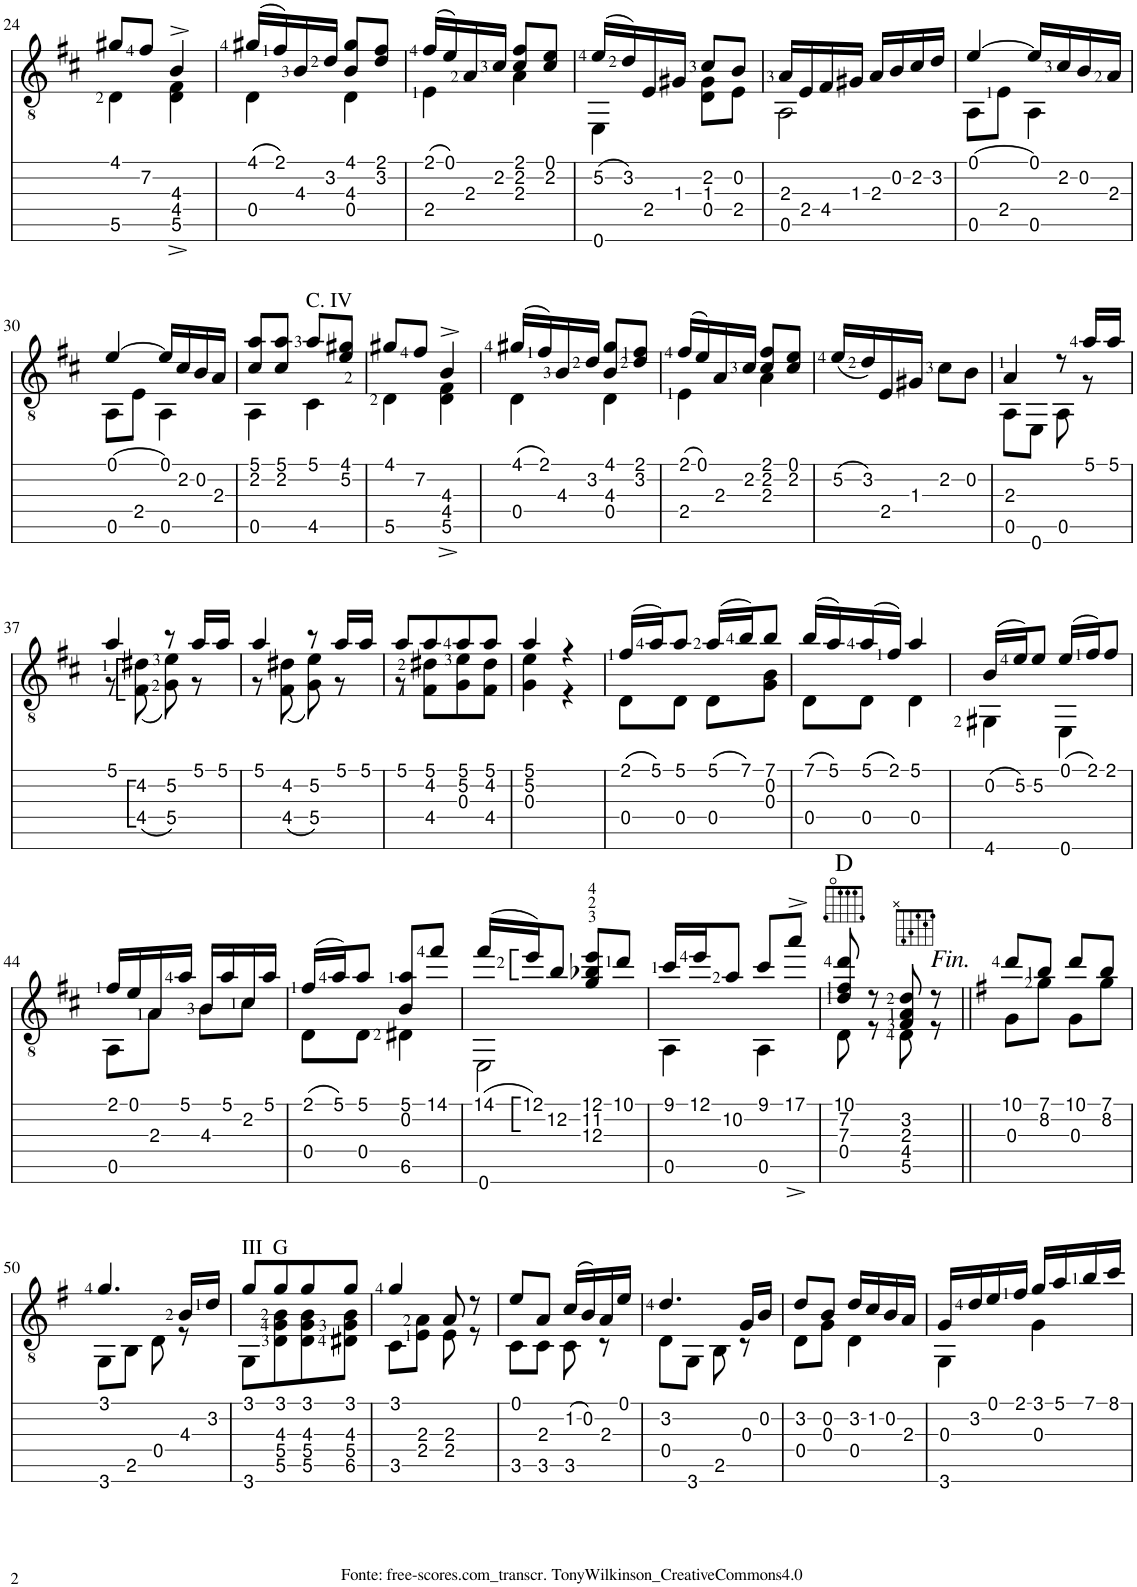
**kern	**kern	**harte
*part1	*part1	*part1
*staff2	*staff1	*
*I"Guitar	*	*
*I'Guit.	*	*
!!LO:PB:g=z
*	*clefGv2	*
*k[f#c#]	*k[f#c#]	*
*M2/4	*M2/4	*
=24	=24	=24
*^	*^	*
8g#L	4D	8g#X/L	4D\	.
8f#J	.	8f#/J	.	.
4B^	4D 4F#	4B^/	4D\ 4F#\	.
=25	=25	=25	=25	=25
16g#LL	4D	(16g#X/LL	4D\	.
16f#J	.	16f#/)	.	.
16BL	.	16B/	.	.
16dJJ	.	16d/JJ	.	.
8B\ 8g#\L	4D	8B/ 8g#/L	4D\	.
8d\ 8f#\J	.	8d/ 8f#/J	.	.
=26	=26	=26	=26	=26
16f#LL	4E	(16f#/LL	4E\	.
16eJ	.	16e/)	.	.
16AL	.	16A/	.	.
16c#JJ	.	16c#/JJ	.	.
8c#\ 8f#\L	4A	8c#/ 8f#/L	4A\	.
8c#\ 8e\J	.	8c#/ 8e/J	.	.
=27	=27	=27	=27	=27
16eLL	4EE	(16e/LL	4EE\	.
16dJ	.	16d/)	.	.
16EL	.	16E/	.	.
16G#JJ	.	16G#X/JJ	.	.
8c#L	8D\ 8G#\L	8c#/L	8D\ 8G#\L	.
8BJ	8EJ	8B/J	8E\J	.
=28	=28	=28	=28	=28
16ALL	2AA	16A/LL	2AA\	.
16EJ	.	16E/	.	.
16F#L	.	16F#/	.	.
16G#JJ	.	16G#X/JJ	.	.
16ALL	.	16A/LL	.	.
16BJ	.	16B/	.	.
16c#L	.	16c#/	.	.
16dJJ	.	16d/JJ	.	.
=29	=29	=29	=29	=29
[4e	8AAL	[4e/	8AA\L	.
.	8EJ	.	8E\J	.
16eLL]	4AA	16e/LL]	4AA\	.
16c#J	.	16c#/	.	.
16BL	.	16B/	.	.
16AJJ	.	16A/JJ	.	.
!!LO:LB:g=z	!!
=30	=30	=30	=30	=30
[4e	8AAL	[4e/	8AA\L	.
.	8EJ	.	8E\J	.
16eLL]	4AA	16e/LL]	4AA\	.
16c#J	.	16c#/	.	.
16BL	.	16B/	.	.
16AJJ	.	16A/JJ	.	.
=31	=31	=31	=31	=31
8c#\ 8a\L	4AA	8c#/ 8a/L	4AA\	.
8c#\ 8a\J	.	8c#/ 8a/J	.	.
!	!	!LO:TX:a:t=C. IV	!	!
8aL	4C#	8a/L	4C#\	.
8e\ 8g#\J	.	8e/ 8g#X/J	.	.
=32	=32	=32	=32	=32
8g#L	4D	8g#X/L	4D\	.
8f#J	.	8f#/J	.	.
4B^	4D 4F#	4B^/	4D\ 4F#\	.
=33	=33	=33	=33	=33
16g#LL	4D	(16g#X/LL	4D\	.
16f#J	.	16f#/)	.	.
16BL	.	16B/	.	.
16dJJ	.	16d/JJ	.	.
8B\ 8g#\L	4D	8B/ 8g#/L	4D\	.
8d\ 8f#\J	.	8d/ 8f#/J	.	.
=34	=34	=34	=34	=34
16f#LL	4E	(16f#/LL	4E\	.
16eJ	.	16e/)	.	.
16AL	.	16A/	.	.
16c#JJ	.	16c#/JJ	.	.
8c#\ 8f#\L	4A	8c#/ 8f#/L	4A\	.
8c#\ 8e\J	.	8c#/ 8e/J	.	.
*v	*v	*	*	*
*	*v	*v	*
=35	=35	=35
16eLL	(16e/LL	.
16dJ	16d/)	.
16EL	16E/	.
16G#JJ	16G#X/JJ	.
8c#L	8c#\L	.
8BJ	8B\J	.
=36	=36	=36
*^	*^	*
4A	8AAL	4A/	8AA\L	.
.	8EEJ	.	8EE\J	.
8r	8AA	8r	8AA\	.
16aLL	8r	16a/LL	8r	.
16aJJ	.	16a/JJ	.	.
!!LO:LB:g=z	!!
=37	=37	=37	=37	=37
4a	8r	4a/	8r	.
.	8F# 8d#X	.	(8F#\ 8d#X\	.
8r	8G 8e	8r	8G\ 8e\)	.
16aLL	8r	16a/LL	8r	.
16aJJ	.	16a/JJ	.	.
=38	=38	=38	=38	=38
4a	8r	4a/	8r	.
.	8F# 8d#X	.	(8F#\ 8d#X\	.
8r	8G 8e	8r	8G\ 8e\)	.
16aLL	8r	16a/LL	8r	.
16aJJ	.	16a/JJ	.	.
=39	=39	=39	=39	=39
8aL	8r	8a/L	8r	.
8aJ	8F# 8d#X	8a/	8F#\ 8d#X\L	.
8aL	8G\ 8e\L	8a/	8G\ 8e\	.
8aJ	8F#\ 8d#\J	8a/J	8F#\ 8d#\J	.
=40	=40	=40	=40	=40
4a	4G 4e	4a/	4G\ 4e\	.
4r	4r	4r	4r	.
=41	=41	=41	=41	=41
16f#LL	8DL	(16f#/LL	8D\L	.
16aJ	.	16a/J)	.	.
8aJ	8DJ	8a/J	8D\J	.
16aLL	8DL	(16a/LL	8D\L	.
16bJ	.	16b/J)	.	.
8bJ	8G\ 8B\J	8b/J	8G\ 8B\J	.
=42	=42	=42	=42	=42
16bLL	8DL	(16b/LL	8D\L	.
16aJ	.	16a/)	.	.
16aL	8DJ	(16a/	8D\J	.
16f#JJ	.	16f#/JJ)	.	.
4a	4D	4a/	4D\	.
=43	=43	=43	=43	=43
16BLL	4GG#X	(16B/LL	4GG#X\	.
16eJ	.	16e/J)	.	.
8eJ	.	8e/J	.	.
16eLL	4EE	(16e/LL	4EE\	.
16f#J	.	16f#/J)	.	.
8f#J	.	8f#/J	.	.
!!LO:LB:g=z	!!
=44	=44	=44	=44	=44
16f#LL	8AAL	16f#/LL	8AA\L	.
16eJ	.	16e/	.	.
16AL	8AJ	16A/	8A\J	.
16aJJ	.	16a/JJ	.	.
16BLL	8BL	16B/LL	8B\L	.
16aJ	.	16a/	.	.
16c#L	8c#J	16c#/	8c#\J	.
16aJJ	.	16a/JJ	.	.
=45	=45	=45	=45	=45
16f#LL	8DL	(16f#/LL	8D\L	.
16aJ	.	16a/J)	.	.
8aJ	8DJ	8a/J	8D\J	.
8B\ 8a\L	4D#	8B/ 8a/L	4D#X\	.
8ff#J	.	8ff#/J	.	.
=46	=46	=46	=46	=46
16ff#LL	2EE	(16ff#/LL	2EE\	.
16eeJ	.	16ee/J)	.	.
8bJ	.	8b/J	.	.
8g\ 8b-\ 8ee\L	.	8g/ 8b-X/ 8ee/L	.	.
8ddJ	.	8dd/J	.	.
=47	=47	=47	=47	=47
16cc#LL	4AA	16cc#/LL	4AA\	.
16eeJ	.	16ee/J	.	.
8aJ	.	8a/J	.	.
8cc#L	4AA	8cc#/L	4AA\	.
8aa^J	.	8aa^/J	.	.
=48	=48	=48	=48	=48
8d 8f# 8dd	8D	8d/ 8f#/ 8dd/	8D\	D:maj
8r	8r	8r	8r	.
8F# 8A 8d	8D	8F#/ 8A/ 8d/	8D\	.
!	!	!LO:TX:a:i:t=Fin.	!	!
8r	8r	8r	8r	.
=49||	=49||	=49||	=49||	=49||
*k[f#]	*	*k[f#]	*	*
8ddL	8GL	8dd/L	8G\L	.
8bJ	8gJ	8b/J	8g\J	.
8ddL	8GL	8dd/L	8G\L	.
8bJ	8gJ	8b/J	8g\J	.
!!LO:LB:g=z	!!
=50	=50	=50	=50	=50
4.g	8GGL	4.g/	8GG\L	.
.	8BBJ	.	8BB\J	.
.	8D	.	8D\	.
16BLL	8r	16B/LL	8r	.
16dJJ	.	16d/JJ	.	.
=51	=51	=51	=51	=51
!	!	!LO:TX:a:t=III  G	!	!
8gL	8GGL	8g/L	8GG\L	.
8gJ	8D\ 8G\ 8B\J	8g/	8D\ 8G\ 8B\	.
8gL	8D\ 8G\ 8B\L	8g/	8D\ 8G\ 8B\	.
8gJ	8D#\ 8G\ 8B\J	8g/J	8D#X\ 8G\ 8B\J	.
=52	=52	=52	=52	=52
4g	8CL	4g/	8C\L	.
.	8E\ 8A\J	.	8E\ 8A\J	.
8A	8E	8A/	8E\	.
8r	8r	8r	8r	.
=53	=53	=53	=53	=53
8eL	8CL	8e/L	8C\L	.
8AJ	8CJ	8A/J	8C\J	.
16cLL	8C	(16c/LL	8C\	.
16BJ	.	16B/)	.	.
16AL	8r	16A/	8r	.
16eJJ	.	16e/JJ	.	.
=54	=54	=54	=54	=54
4.d	8DL	4.d/	8D\L	.
.	8GGJ	.	8GG\J	.
.	8BB	.	8BB\	.
16GLL	8r	16G/LL	8r	.
16BJJ	.	16B/JJ	.	.
=55	=55	=55	=55	=55
8dL	8DL	8d/L	8D\L	.
8BJ	8GJ	8B/J	8G\J	.
16dLL	4D	16d/LL	4D\	.
16cJ	.	16c/	.	.
16BL	.	16B/	.	.
16AJJ	.	16A/JJ	.	.
=56	=56	=56	=56	=56
16GLL	4GG	16G/LL	4GG\	.
16dJ	.	16d/	.	.
16eL	.	16e/	.	.
16f#JJ	.	16f#/JJ	.	.
16gLL	4G	16g/LL	4G\	.
16aJ	.	16a/	.	.
16bL	.	16b/	.	.
16ccJJ	.	16cc/JJ	.	.
*v	*v	*	*	*
*	*v	*v	*
=	=	=
*-	*-	*-
